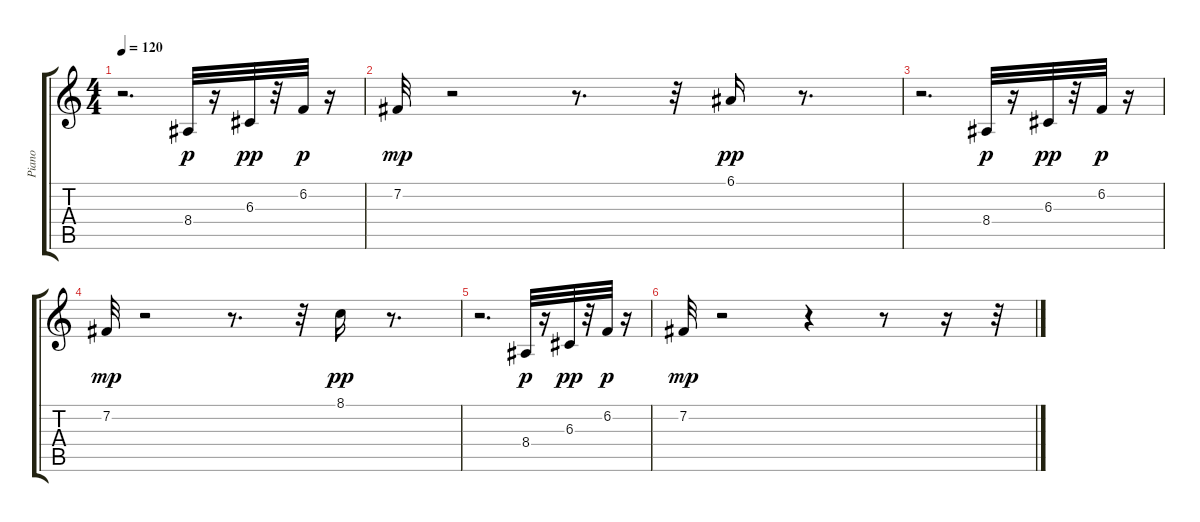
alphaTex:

\track ("Piano" "Piano") {instrument acousticgrandpiano}
\staff {score tabs}
\tuning (E4 B3 G3 D3 A2 E2) {hide}
\ts (4 4)
\tempo 120
\clef g2
\ks c
r.2{d dy pp} 8.4.32{dy p} r.16 6.3.32{dy pp} r.32 6.2.32{dy p} r.16 |
7.2.32{dy mp} r.2 r.8{d} r.32 6.1.16{dy pp} r.8{d} |
r.2{d} 8.4.32{dy p} r.16 6.3.32{dy pp} r.32 6.2.32{dy p} r.16 |
7.2.32{dy mp} r.2 r.8{d} r.32 8.1.16{dy pp} r.8{d} |
r.2{d} 8.4.32{dy p} r.16 6.3.32{dy pp} r.32 6.2.32{dy p} r.16 |
7.2.32{dy mp} r.2 r.4 r.8 r.16 r.32
